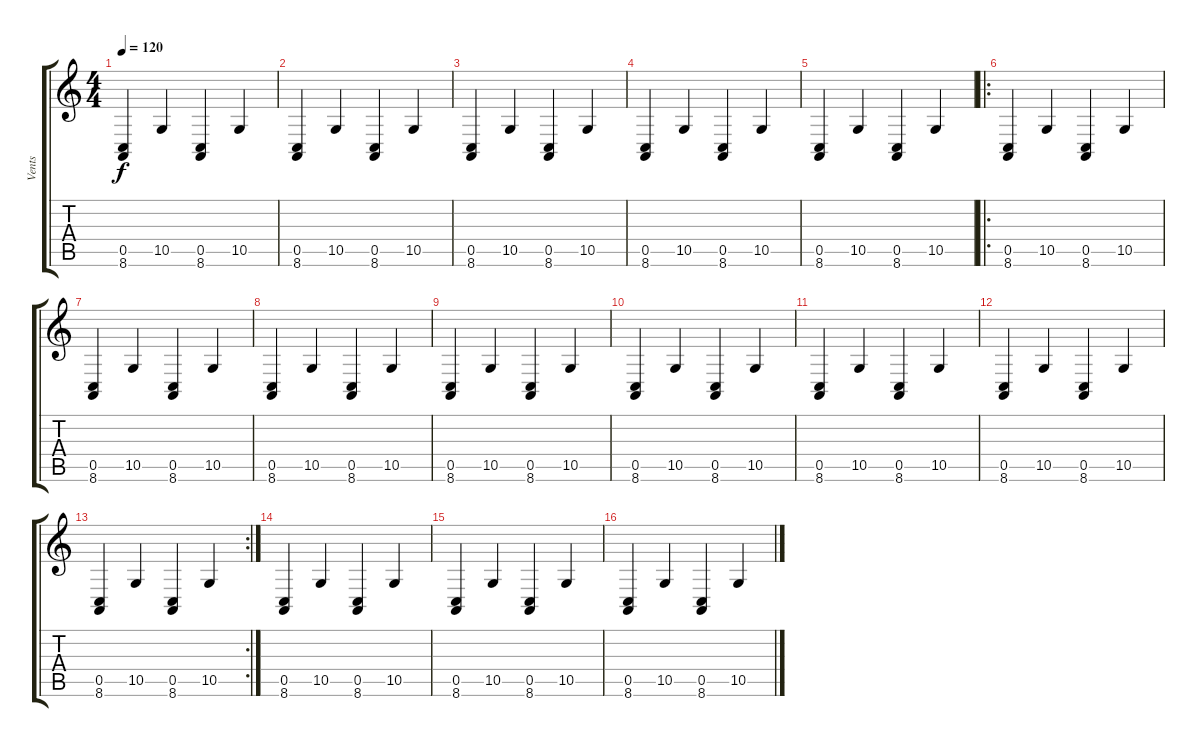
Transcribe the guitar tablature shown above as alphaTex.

\track ("Vents" "Vents") {instrument stringensemble1}
\staff {score tabs}
\tuning (E4 B3 G3 D3 A2 E2) {hide}
\ts (4 4)
\tempo 120
\clef g2
\ks c
(0.5 8.6).4{dy f} 10.5.4 (0.5 8.6).4 10.5.4 |
(0.5 8.6).4 10.5.4 (0.5 8.6).4 10.5.4 |
(0.5 8.6).4 10.5.4 (0.5 8.6).4 10.5.4 |
(0.5 8.6).4 10.5.4 (0.5 8.6).4 10.5.4 |
(0.5 8.6).4 10.5.4 (0.5 8.6).4 10.5.4 |
\ro
(0.5 8.6).4 10.5.4 (0.5 8.6).4 10.5.4 |
(0.5 8.6).4 10.5.4 (0.5 8.6).4 10.5.4 |
(0.5 8.6).4 10.5.4 (0.5 8.6).4 10.5.4 |
(0.5 8.6).4 10.5.4 (0.5 8.6).4 10.5.4 |
(0.5 8.6).4 10.5.4 (0.5 8.6).4 10.5.4 |
(0.5 8.6).4 10.5.4 (0.5 8.6).4 10.5.4 |
(0.5 8.6).4 10.5.4 (0.5 8.6).4 10.5.4 |
\rc 2
(0.5 8.6).4 10.5.4 (0.5 8.6).4 10.5.4 |
(0.5 8.6).4 10.5.4 (0.5 8.6).4 10.5.4 |
(0.5 8.6).4 10.5.4 (0.5 8.6).4 10.5.4 |
(0.5 8.6).4 10.5.4 (0.5 8.6).4 10.5.4
